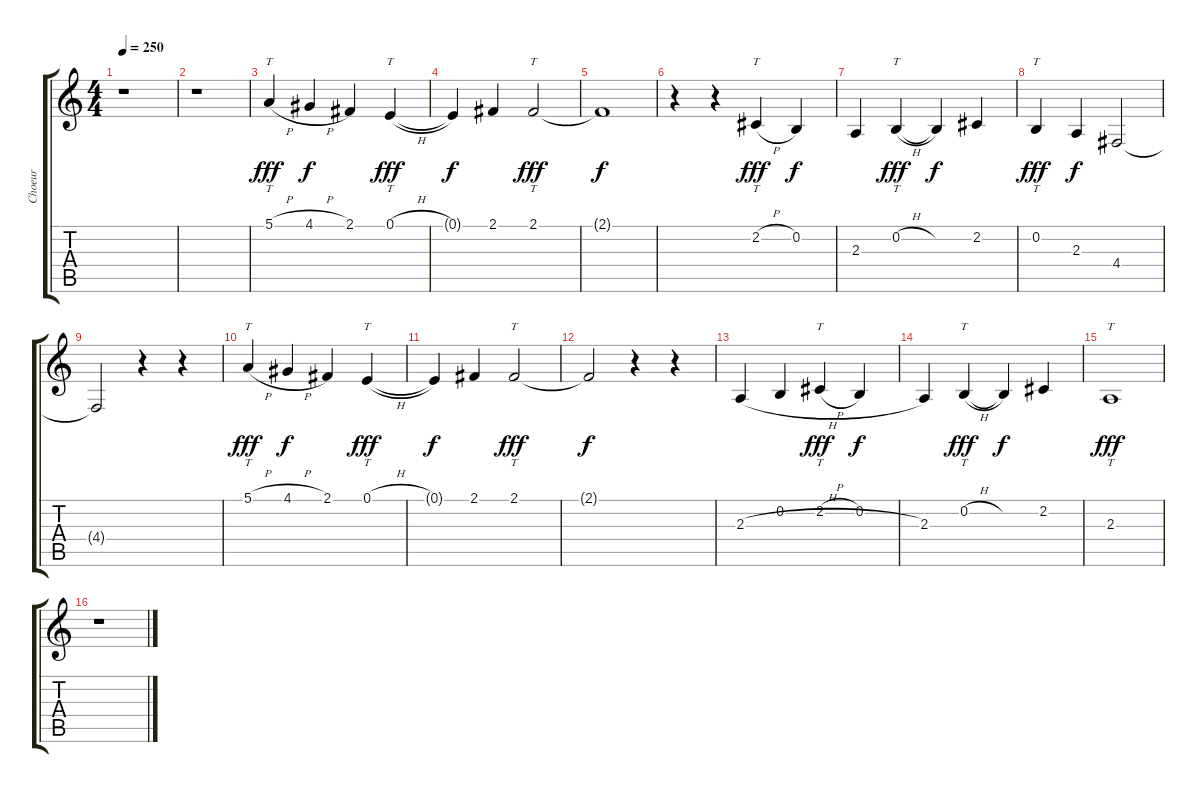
\track ("Choeur" "Choeur") {instrument choiraahs}
\staff {score tabs}
\tuning (E4 B3 G3 D3 A2 E2) {hide}
\ts (4 4)
\tempo 250
\clef g2
\ks c
r.1{dy fff} |
r.1 |
5.1{h}.4{tt} 4.1{h}.4{dy f} 2.1.4 0.1{h}.4{tt dy fff} |
0.1{t}.4{dy f} 2.1.4 2.1.2{tt dy fff} |
2.1{t}.1{dy f} |
r.4 r.4 2.2{h}.4{tt dy fff} 0.2.4{dy f} |
2.3.4 0.2{h}.4{tt dy fff} 0.2{t}.4{dy f} 2.2.4 |
0.2.4{tt dy fff} 2.3.4{dy f} 4.4.2 |
4.4{t}.2 r.4 r.4 |
5.1{h}.4{tt dy fff} 4.1{h}.4{dy f} 2.1.4 0.1{h}.4{tt dy fff} |
0.1{t}.4{dy f} 2.1.4 2.1.2{tt dy fff} |
2.1{t}.2{dy f} r.4 r.4 |
2.3{h}.4 0.2.4 2.2{h}.4{tt dy fff} 0.2.4{dy f} |
2.3.4 0.2{h}.4{tt dy fff} 0.2{t}.4{dy f} 2.2.4 |
2.3.1{tt dy fff} |
r.1
